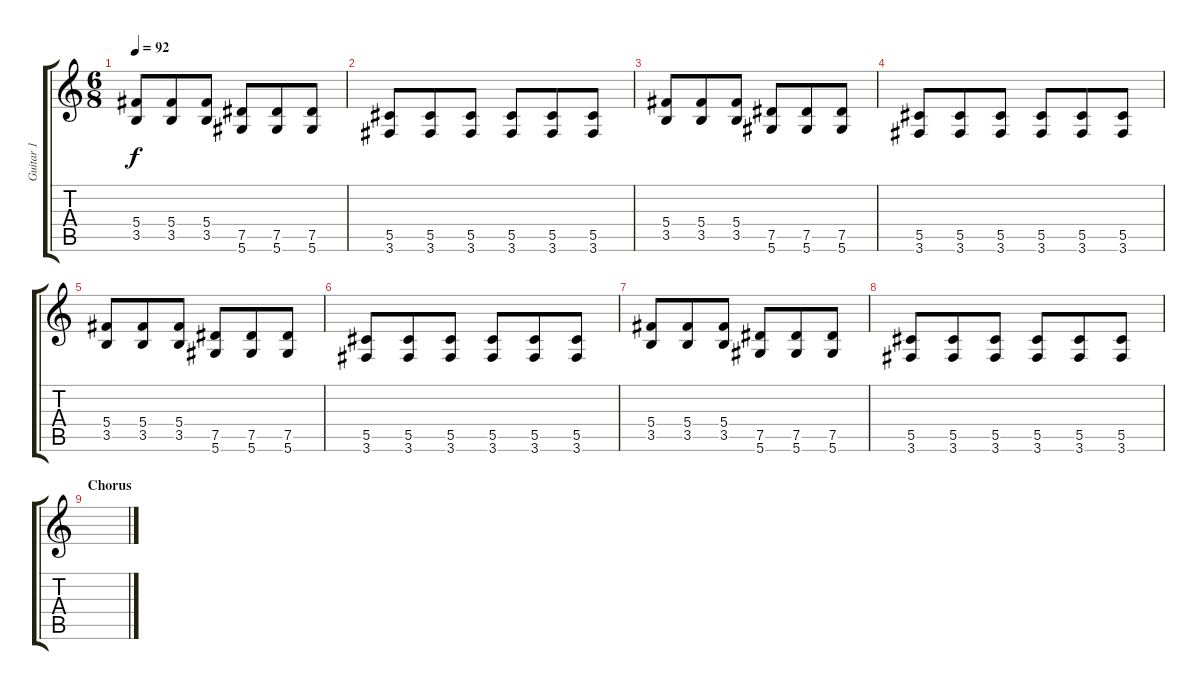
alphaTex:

\track ("Guitar 1" "Guitar 1") {instrument acousticguitarsteel}
\staff {score tabs}
\tuning (Eb4 Bb3 Gb3 Db3 Ab2 Eb2) {hide}
\ts (6 8)
\tempo 92
\clef g2
\ks c
(5.4 3.5).8{dy f} (5.4 3.5).8 (5.4 3.5).8 (7.5 5.6).8 (7.5 5.6).8 (7.5 5.6).8 |
(5.5 3.6).8 (5.5 3.6).8 (5.5 3.6).8 (5.5 3.6).8 (5.5 3.6).8 (5.5 3.6).8 |
(5.4 3.5).8 (5.4 3.5).8 (5.4 3.5).8 (7.5 5.6).8 (7.5 5.6).8 (7.5 5.6).8 |
(5.5 3.6).8 (5.5 3.6).8 (5.5 3.6).8 (5.5 3.6).8 (5.5 3.6).8 (5.5 3.6).8 |
(5.4 3.5).8 (5.4 3.5).8 (5.4 3.5).8 (7.5 5.6).8 (7.5 5.6).8 (7.5 5.6).8 |
(5.5 3.6).8 (5.5 3.6).8 (5.5 3.6).8 (5.5 3.6).8 (5.5 3.6).8 (5.5 3.6).8 |
(5.4 3.5).8 (5.4 3.5).8 (5.4 3.5).8 (7.5 5.6).8 (7.5 5.6).8 (7.5 5.6).8 |
(5.5 3.6).8 (5.5 3.6).8 (5.5 3.6).8 (5.5 3.6).8 (5.5 3.6).8 (5.5 3.6).8 |
\section ("" "Chorus")
